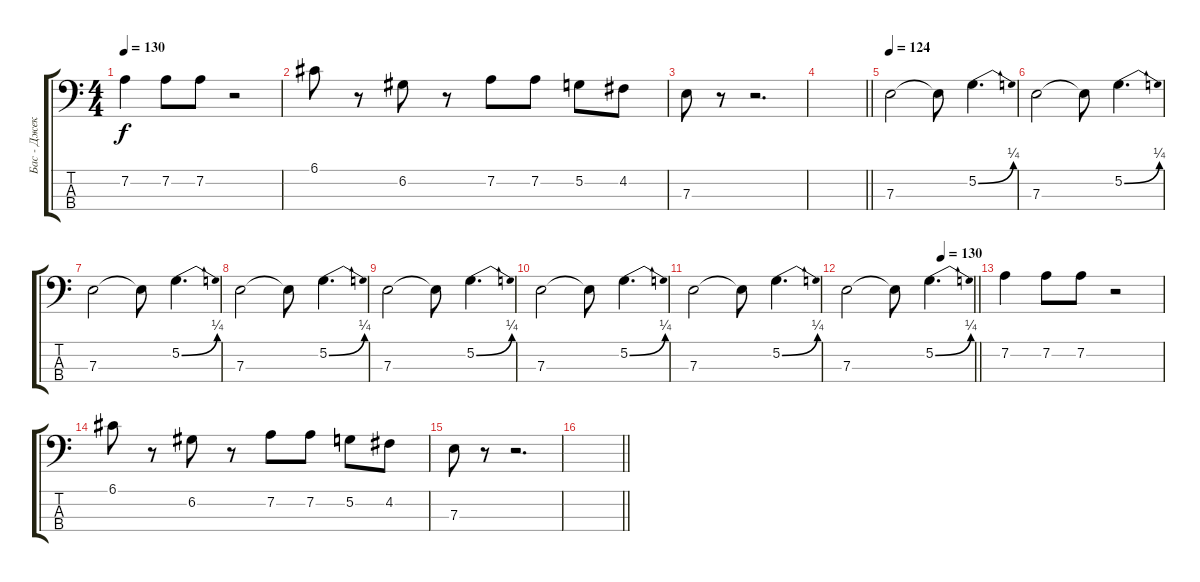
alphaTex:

\track ("Бас - Джек Лоуренс" "Бас - Джек") {instrument electricbassfinger}
\staff {score tabs}
\tuning (G2 D2 A1 E1) {hide}
\ts (4 4)
\tempo 130
\clef f4
\ks c
7.2.4{dy f} 7.2.8 7.2.8 r.2 |
6.1.8 r.8 6.2.8 r.8 7.2.8 7.2.8 5.2.8 4.2.8 |
7.3.8 r.8 r.2{d} |
\barLineRight lightlight
|
\tempo 124
7.3.2 7.3{t}.8 5.2{be (bend 0 0 60 1)}.4{d} |
7.3.2 7.3{t}.8 5.2{be (bend 0 0 60 1)}.4{d} |
7.3.2 7.3{t}.8 5.2{be (bend 0 0 60 1)}.4{d} |
7.3.2 7.3{t}.8 5.2{be (bend 0 0 60 1)}.4{d} |
7.3.2 7.3{t}.8 5.2{be (bend 0 0 60 1)}.4{d} |
7.3.2 7.3{t}.8 5.2{be (bend 0 0 60 1)}.4{d} |
7.3.2 7.3{t}.8 5.2{be (bend 0 0 60 1)}.4{d} |
\tempo (130 0.75)
\barLineRight lightlight
7.3.2 7.3{t}.8 5.2{be (bend 0 0 60 1)}.4{d} |
7.2.4 7.2.8 7.2.8 r.2 |
6.1.8 r.8 6.2.8 r.8 7.2.8 7.2.8 5.2.8 4.2.8 |
7.3.8 r.8 r.2{d} |
\barLineRight lightlight
